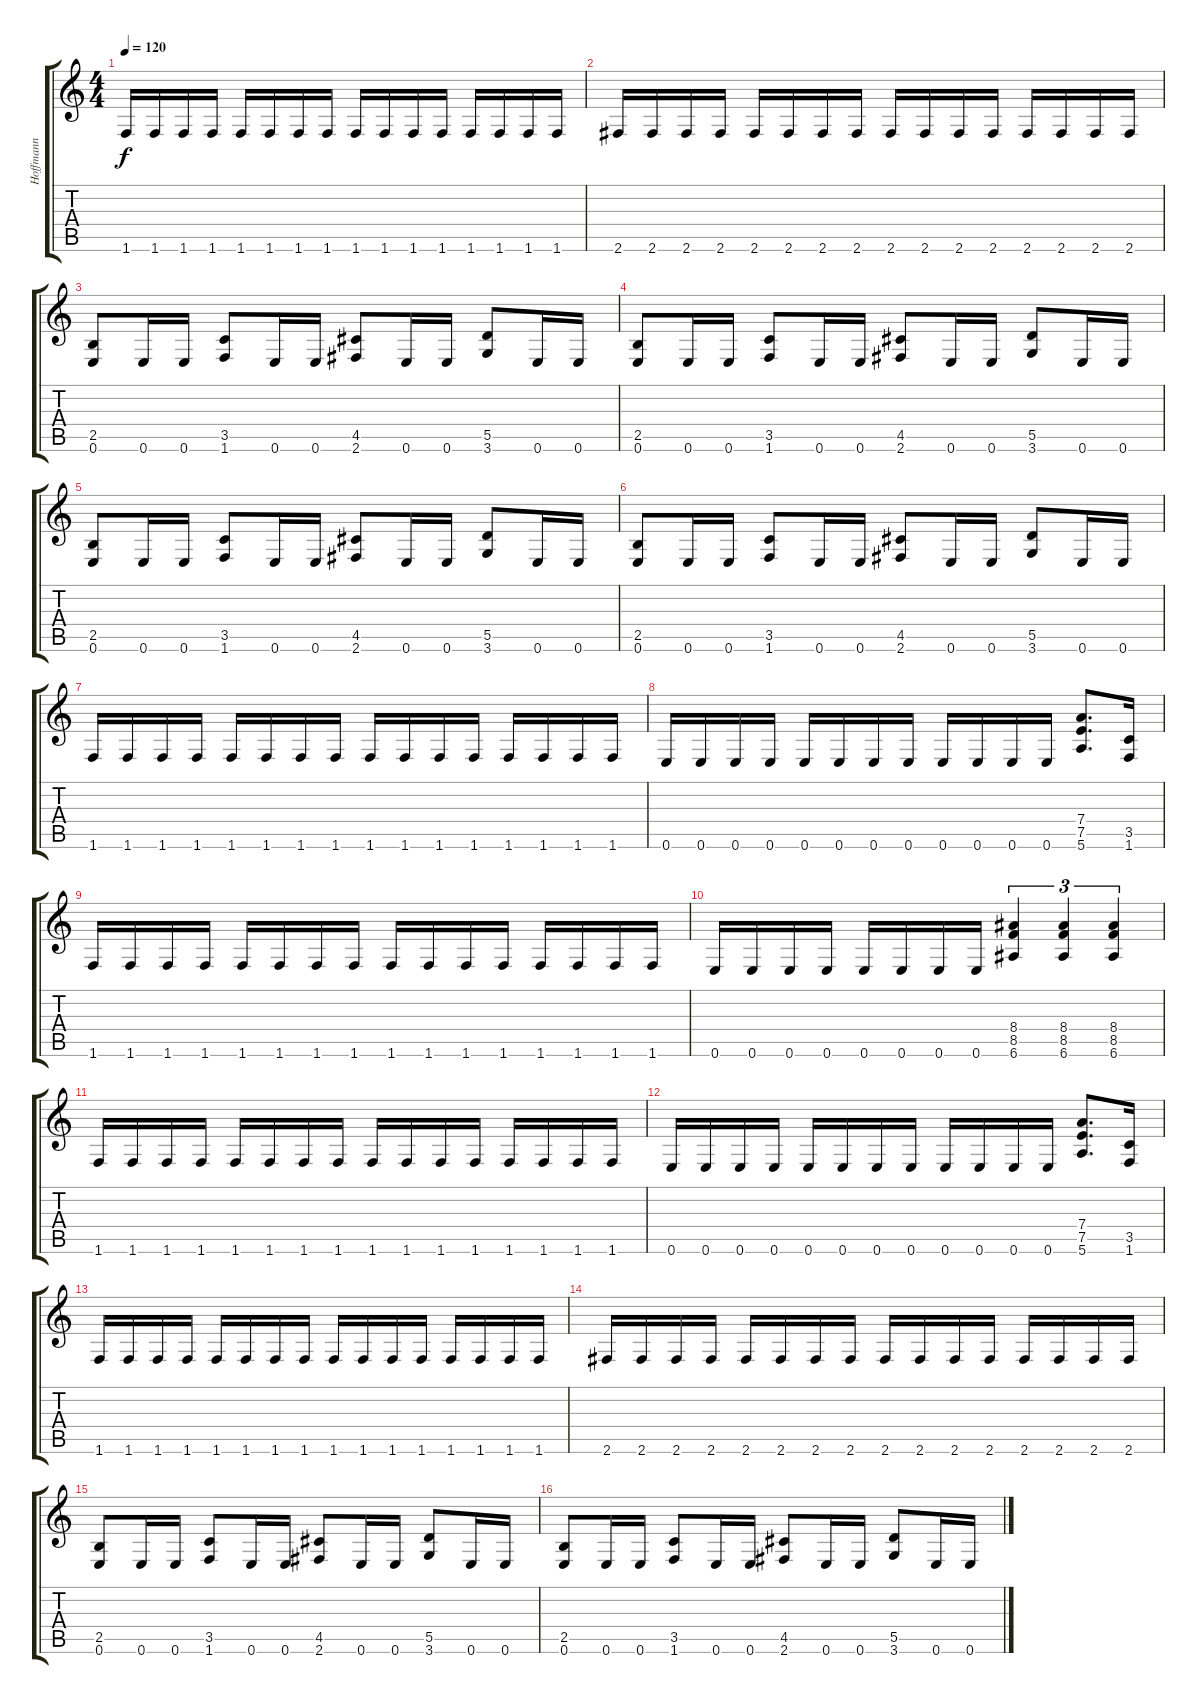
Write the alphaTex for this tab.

\track ("Hoffmann" "Hoffmann") {instrument distortionguitar}
\staff {score tabs}
\tuning (E4 B3 G3 D3 A2 E2) {hide}
\ts (4 4)
\tempo 120
\clef g2
\ks c
1.6.16{dy f} 1.6.16 1.6.16 1.6.16 1.6.16 1.6.16 1.6.16 1.6.16 1.6.16 1.6.16 1.6.16 1.6.16 1.6.16 1.6.16 1.6.16 1.6.16 |
2.6.16 2.6.16 2.6.16 2.6.16 2.6.16 2.6.16 2.6.16 2.6.16 2.6.16 2.6.16 2.6.16 2.6.16 2.6.16 2.6.16 2.6.16 2.6.16 |
(2.5 0.6).8 0.6.16 0.6.16 (3.5 1.6).8 0.6.16 0.6.16 (4.5 2.6).8 0.6.16 0.6.16 (5.5 3.6).8 0.6.16 0.6.16 |
(2.5 0.6).8 0.6.16 0.6.16 (3.5 1.6).8 0.6.16 0.6.16 (4.5 2.6).8 0.6.16 0.6.16 (5.5 3.6).8 0.6.16 0.6.16 |
(2.5 0.6).8 0.6.16 0.6.16 (3.5 1.6).8 0.6.16 0.6.16 (4.5 2.6).8 0.6.16 0.6.16 (5.5 3.6).8 0.6.16 0.6.16 |
(2.5 0.6).8 0.6.16 0.6.16 (3.5 1.6).8 0.6.16 0.6.16 (4.5 2.6).8 0.6.16 0.6.16 (5.5 3.6).8 0.6.16 0.6.16 |
1.6.16 1.6.16 1.6.16 1.6.16 1.6.16 1.6.16 1.6.16 1.6.16 1.6.16 1.6.16 1.6.16 1.6.16 1.6.16 1.6.16 1.6.16 1.6.16 |
0.6.16 0.6.16 0.6.16 0.6.16 0.6.16 0.6.16 0.6.16 0.6.16 0.6.16 0.6.16 0.6.16 0.6.16 (7.4 7.5 5.6).8{d} (3.5 1.6).16 |
1.6.16 1.6.16 1.6.16 1.6.16 1.6.16 1.6.16 1.6.16 1.6.16 1.6.16 1.6.16 1.6.16 1.6.16 1.6.16 1.6.16 1.6.16 1.6.16 |
0.6.16 0.6.16 0.6.16 0.6.16 0.6.16 0.6.16 0.6.16 0.6.16 (8.4 8.5 6.6).4{tu (3 2)} (8.4 8.5 6.6).4{tu (3 2)} (8.4 8.5 6.6).4{tu (3 2)} |
1.6.16 1.6.16 1.6.16 1.6.16 1.6.16 1.6.16 1.6.16 1.6.16 1.6.16 1.6.16 1.6.16 1.6.16 1.6.16 1.6.16 1.6.16 1.6.16 |
0.6.16 0.6.16 0.6.16 0.6.16 0.6.16 0.6.16 0.6.16 0.6.16 0.6.16 0.6.16 0.6.16 0.6.16 (7.4 7.5 5.6).8{d} (3.5 1.6).16 |
1.6.16 1.6.16 1.6.16 1.6.16 1.6.16 1.6.16 1.6.16 1.6.16 1.6.16 1.6.16 1.6.16 1.6.16 1.6.16 1.6.16 1.6.16 1.6.16 |
2.6.16 2.6.16 2.6.16 2.6.16 2.6.16 2.6.16 2.6.16 2.6.16 2.6.16 2.6.16 2.6.16 2.6.16 2.6.16 2.6.16 2.6.16 2.6.16 |
(2.5 0.6).8 0.6.16 0.6.16 (3.5 1.6).8 0.6.16 0.6.16 (4.5 2.6).8 0.6.16 0.6.16 (5.5 3.6).8 0.6.16 0.6.16 |
(2.5 0.6).8 0.6.16 0.6.16 (3.5 1.6).8 0.6.16 0.6.16 (4.5 2.6).8 0.6.16 0.6.16 (5.5 3.6).8 0.6.16 0.6.16
